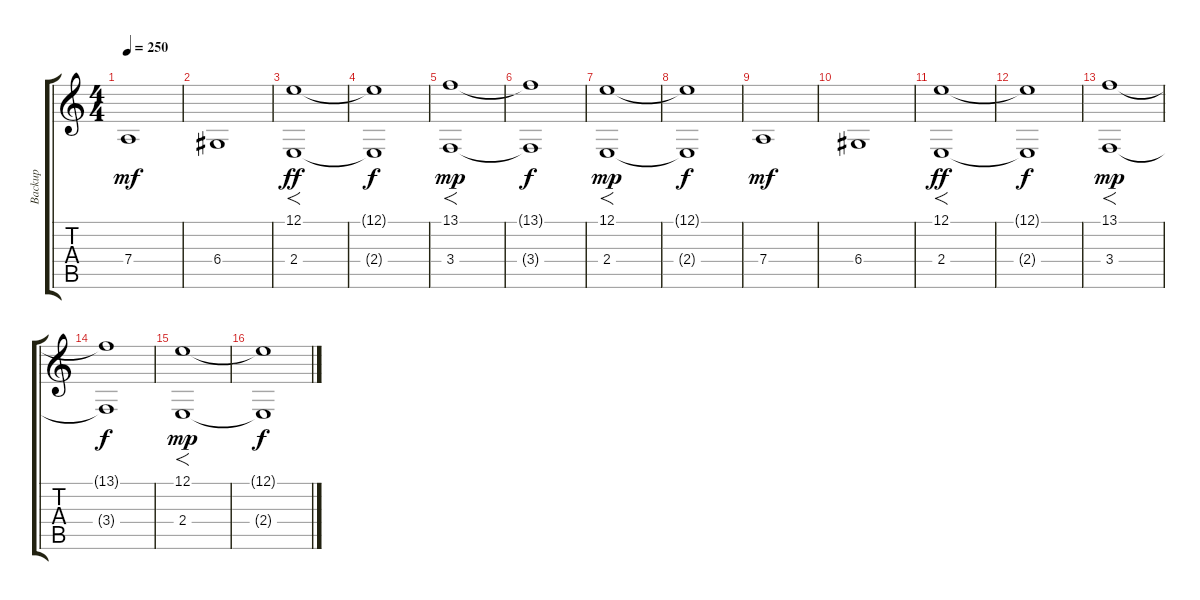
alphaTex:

\track ("Backup" "Backup") {instrument voiceoohs}
\staff {score tabs}
\tuning (E4 B3 G3 D3 A2 E2) {hide}
\ts (4 4)
\tempo 250
\clef g2
\ks c
7.4.1{dy mf} |
6.4.1 |
(12.1 2.4).1{f dy ff} |
(12.1{t} 2.4{t}).1{dy f} |
(13.1 3.4).1{f dy mp} |
(13.1{t} 3.4{t}).1{dy f} |
(12.1 2.4).1{f dy mp} |
(12.1{t} 2.4{t}).1{dy f} |
7.4.1{dy mf} |
6.4.1 |
(12.1 2.4).1{f dy ff} |
(12.1{t} 2.4{t}).1{dy f} |
(13.1 3.4).1{f dy mp} |
(13.1{t} 3.4{t}).1{dy f} |
(12.1 2.4).1{f dy mp} |
(12.1{t} 2.4{t}).1{dy f}
